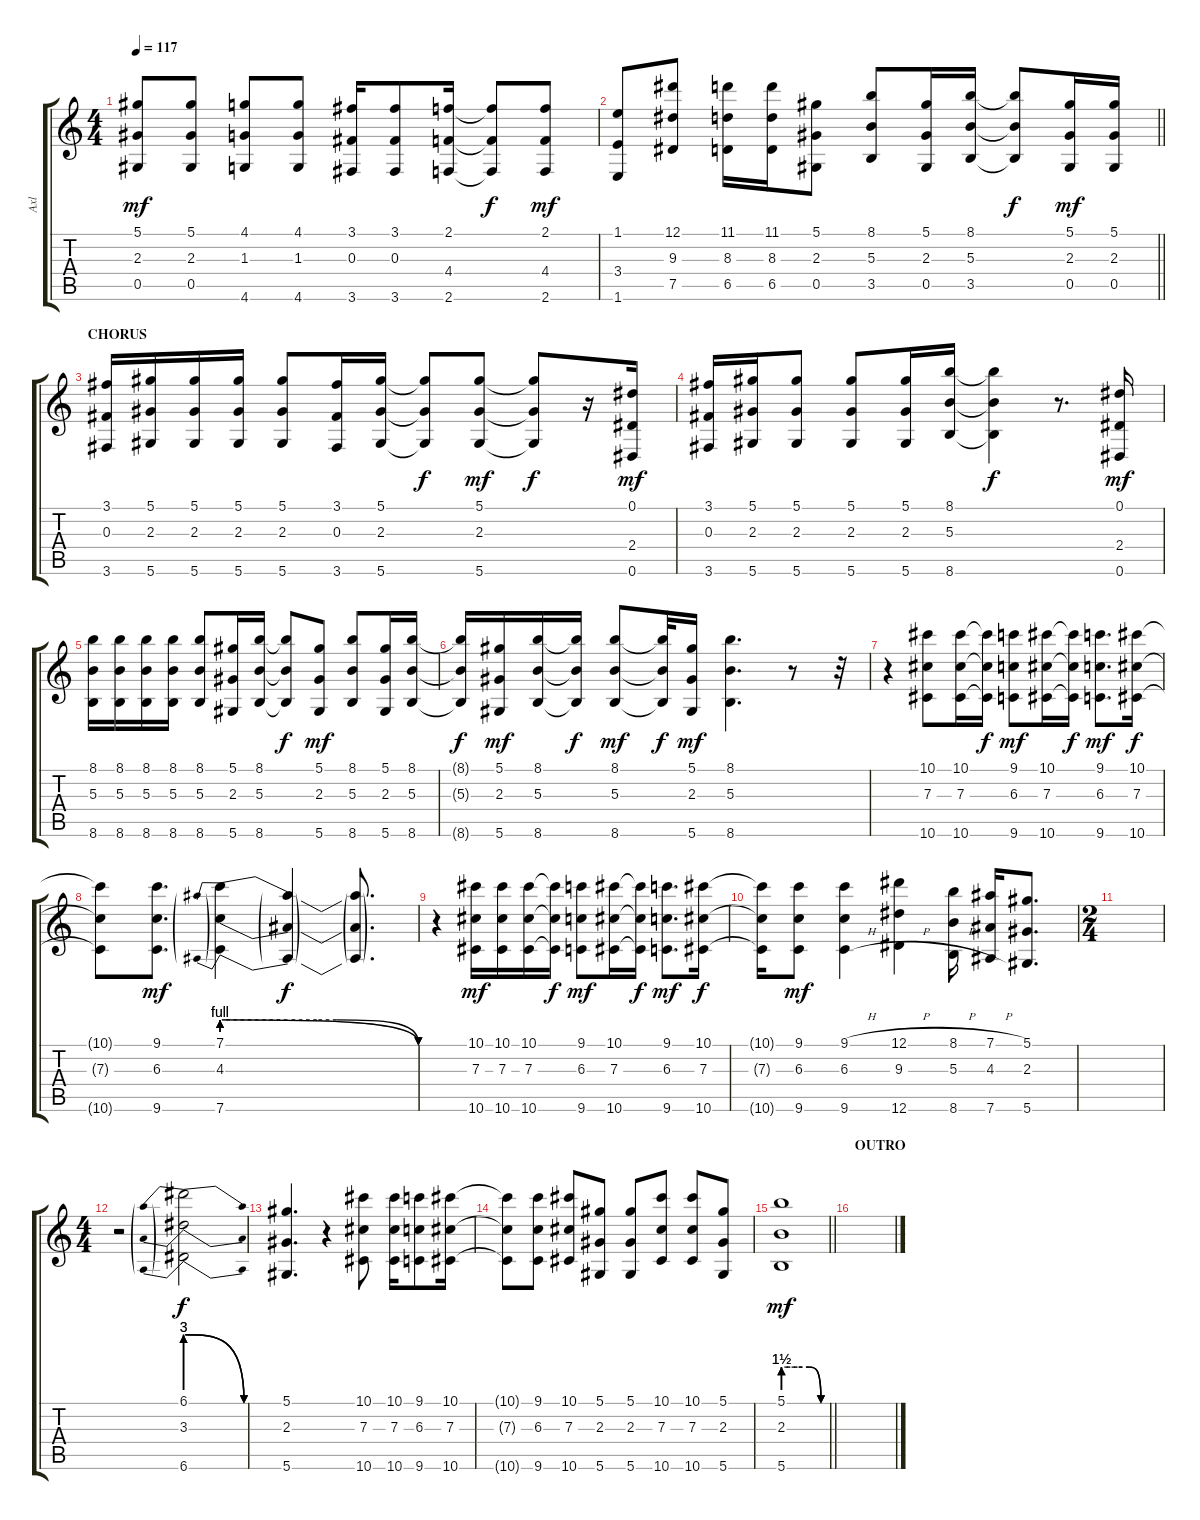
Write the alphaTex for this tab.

\track ("Axl" "Axl") {instrument overdrivenguitar}
\staff {score tabs}
\tuning (Eb4 Bb3 Gb3 Db3 Ab2 Eb2) {hide}
\ts (4 4)
\tempo 117
\clef g2
\ks c
(5.1 2.3 0.5).8{dy mf} (5.1 2.3 0.5).8 (4.1 1.3 4.6).8 (4.1 1.3 4.6).8 (3.1 0.3 3.6).16 (3.1 0.3 3.6).8 (2.1 4.4 2.6).16 (2.1{t} 4.4{t} 2.6{t}).8{dy f} (2.1 4.4 2.6).8{dy mf} |
\barLineRight lightlight
(1.1 3.4 1.6).8 (12.1 9.3 7.5).8 (11.1 8.3 6.5).16 (11.1 8.3 6.5).16 (5.1 2.3 0.5).8 (8.1 5.3 3.5).8 (5.1 2.3 0.5).16 (8.1 5.3 3.5).16 (8.1{t} 5.3{t} 3.5{t}).8{dy f} (5.1 2.3 0.5).16{dy mf} (5.1 2.3 0.5).16 |
\section ("" "CHORUS")
(3.1 0.3 3.6).16 (5.1 2.3 5.6).16 (5.1 2.3 5.6).16 (5.1 2.3 5.6).16 (5.1 2.3 5.6).8 (3.1 0.3 3.6).16 (5.1 2.3 5.6).16 (5.1{t} 2.3{t} 5.6{t}).8{dy f} (5.1 2.3 5.6).8{dy mf} (5.1{t} 2.3{t} 5.6{t}).8{dy f} r.16 (0.1 2.4 0.6).16{dy mf} |
(3.1 0.3 3.6).16 (5.1 2.3 5.6).16 (5.1 2.3 5.6).8 (5.1 2.3 5.6).8 (5.1 2.3 5.6).16 (8.1 5.3 8.6).16 (8.1{t} 5.3{t} 8.6{t}).4{dy f} r.8{d} (0.1 2.4 0.6).16{dy mf} |
(8.1 5.3 8.6).16 (8.1 5.3 8.6).16 (8.1 5.3 8.6).16 (8.1 5.3 8.6).16 (8.1 5.3 8.6).8 (5.1 2.3 5.6).16 (8.1 5.3 8.6).16 (8.1{t} 5.3{t} 8.6{t}).8{dy f} (5.1 2.3 5.6).8{dy mf} (8.1 5.3 8.6).8 (5.1 2.3 5.6).16 (8.1 5.3 8.6).16 |
(8.1{t} 5.3{t} 8.6{t}).16{dy f} (5.1 2.3 5.6).16{dy mf} (8.1 5.3 8.6).16 (8.1{t} 5.3{t} 8.6{t}).16{dy f} (8.1 5.3 8.6).8{dy mf} (8.1{t} 5.3{t} 8.6{t}).32{dy f} (5.1 2.3 5.6).16{dy mf} (8.1 5.3 8.6).4{d} r.8 r.32 |
r.4 (10.1 7.3 10.6).8 (10.1 7.3 10.6).16 (10.1{t} 7.3{t} 10.6{t}).16{dy f} (9.1 6.3 9.6).8{dy mf} (10.1 7.3 10.6).16 (10.1{t} 7.3{t} 10.6{t}).16{dy f} (9.1 6.3 9.6).8{d dy mf} (10.1 7.3 10.6).16{dy f} |
(10.1{t} 7.3{t} 10.6{t}).8 (9.1 6.3 9.6).8{d dy mf} (7.1{be (prebendrelease 0 4 60 0)} 4.3{be (custom 0 4 20 4 29 4 35 4 60 0)} 7.6{be (prebendrelease 0 4 60 0)}).4 (7.1{t} 4.3{t} 7.6{t}).4{dy f} (7.1{t} 4.3{t} 7.6{t}).8{d} |
r.4 (10.1 7.3 10.6).16{dy mf} (10.1 7.3 10.6).16 (10.1 7.3 10.6).16 (10.1{t} 7.3{t} 10.6{t}).16{dy f} (9.1 6.3 9.6).8{dy mf} (10.1 7.3 10.6).16 (10.1{t} 7.3{t} 10.6{t}).16{dy f} (9.1 6.3 9.6).8{d dy mf} (10.1 7.3 10.6).16{dy f} |
(10.1{t} 7.3{t} 10.6{t}).16 (9.1 6.3 9.6).8{dy mf} (9.1{h} 6.3{h} 9.6{h}).4 (12.1{h} 9.3{h} 12.6{h}).4 (8.1{h} 5.3{h} 8.6{h}).16 (7.1{h} 4.3{h} 7.6{h}).16 (5.1 2.3 5.6).8{d} |
\ts (2 4)
|
\ts (4 4)
r.2 (6.1{be (prebendrelease 0 12 60 0)} 3.3{be (prebendrelease 0 12 60 0)} 6.6{be (prebendrelease 0 12 60 0)}).2{dy f} |
(5.1 2.3 5.6).4{d} r.4 (10.1 7.3 10.6).8 (10.1 7.3 10.6).16 (9.1 6.3 9.6).8 (10.1 7.3 10.6).16 |
(10.1{t} 7.3{t} 10.6{t}).8 (9.1 6.3 9.6).8 (10.1 7.3 10.6).8 (5.1 2.3 5.6).8 (5.1 2.3 5.6).8 (10.1 7.3 10.6).8 (10.1 7.3 10.6).8 (5.1 2.3 5.6).8 |
\barLineRight lightlight
(5.1{be (custom 0 6 20 6 37 6 53 0 60 0)} 2.3{be (custom 0 6 37 6 53 0 60 0)} 5.6{be (custom 0 6 20 6 37 6 53 0 60 0)}).1{dy mf} |
\section ("" "OUTRO")
